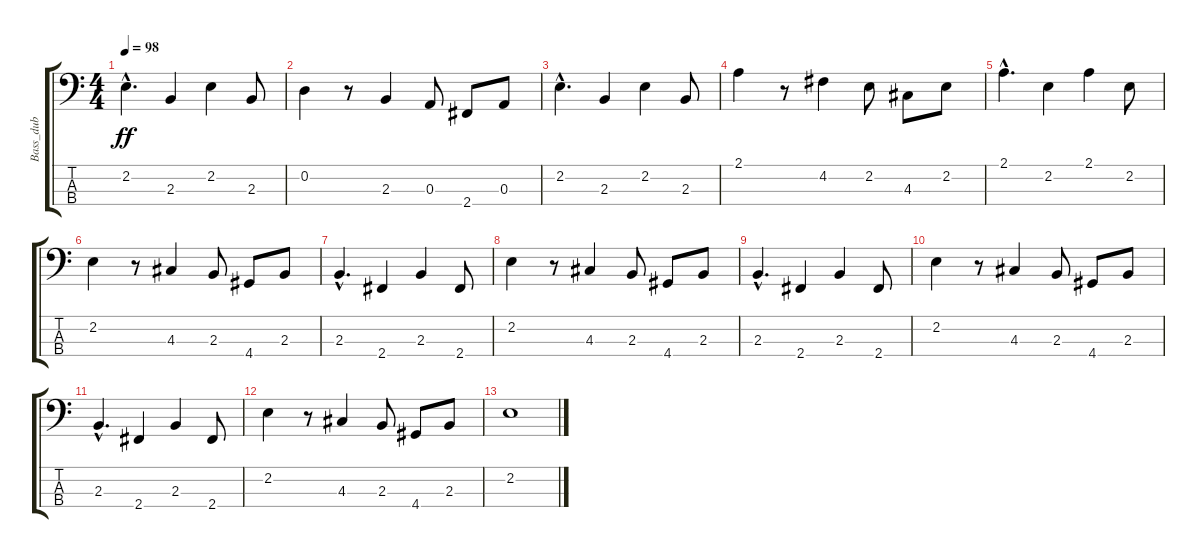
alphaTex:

\track ("Bass_dub" "Bass_dub") {instrument acousticbass}
\staff {score tabs}
\tuning (G2 D2 A1 E1) {hide}
\ts (4 4)
\tempo 98
\clef f4
\ks c
2.2{hac}.4{d dy ff} 2.3.4 2.2.4 2.3.8 |
0.2.4 r.8 2.3.4 0.3.8 2.4.8 0.3.8 |
2.2{hac}.4{d} 2.3.4 2.2.4 2.3.8 |
2.1.4 r.8 4.2.4 2.2.8 4.3.8 2.2.8 |
2.1{hac}.4{d} 2.2.4 2.1.4 2.2.8 |
2.2.4 r.8 4.3.4 2.3.8 4.4.8 2.3.8 |
2.3{hac}.4{d} 2.4.4 2.3.4 2.4.8 |
2.2.4 r.8 4.3.4 2.3.8 4.4.8 2.3.8 |
2.3{hac}.4{d} 2.4.4 2.3.4 2.4.8 |
2.2.4 r.8 4.3.4 2.3.8 4.4.8 2.3.8 |
2.3{hac}.4{d} 2.4.4 2.3.4 2.4.8 |
2.2.4 r.8 4.3.4 2.3.8 4.4.8 2.3.8 |
2.2.1
